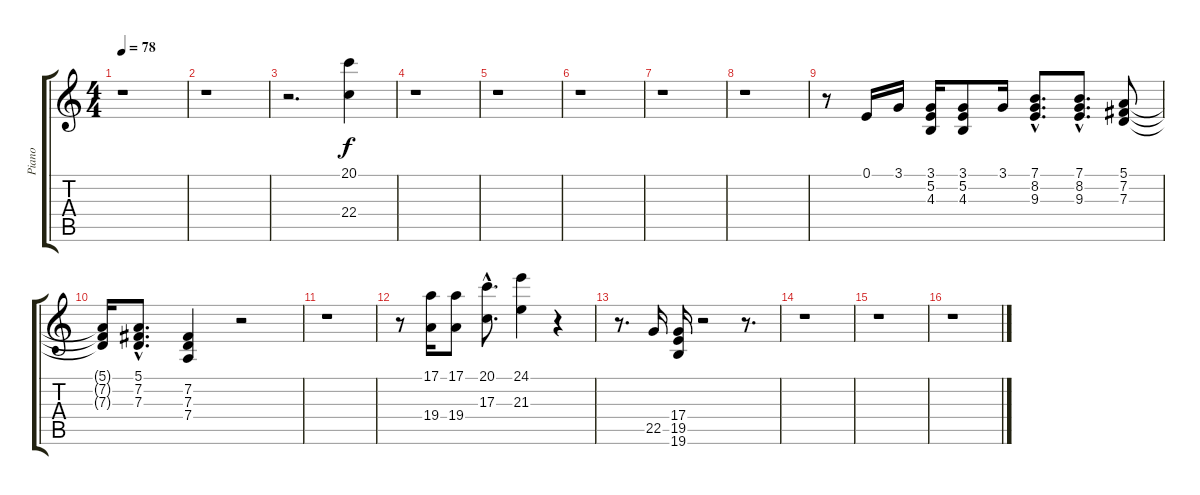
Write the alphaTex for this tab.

\track ("Piano         " "Piano     ") {instrument acousticgrandpiano}
\staff {score tabs}
\tuning (E4 B3 G3 D3 A2 E2) {hide}
\ts (4 4)
\tempo 78
\clef g2
\ks c
r.1{dy f} |
r.1 |
r.2{d} (20.1 22.4).4 |
r.1 |
r.1 |
r.1 |
r.1 |
r.1 |
r.8 0.1.16 3.1.16 (3.1 5.2 4.3).16 (3.1 5.2 4.3).8 3.1.16 (7.1{hac} 8.2{hac} 9.3{hac}).8{d} (7.1{hac} 8.2{hac} 9.3{hac}).8{d} (5.1 7.2 7.3).8 |
(5.1{t} 7.2{t} 7.3{t}).16 (5.1{hac} 7.2{hac} 7.3{hac}).8{d} (7.2 7.3 7.4).4 r.2 |
r.1 |
r.8 (17.1 19.4).16 (17.1 19.4).8 (20.1{hac} 17.3{hac}).8{d} (24.1 21.3).4 r.4 |
r.8{d} 22.5.16 (17.4 19.5 19.6).16 r.2 r.8{d} |
r.1 |
r.1 |
r.1
